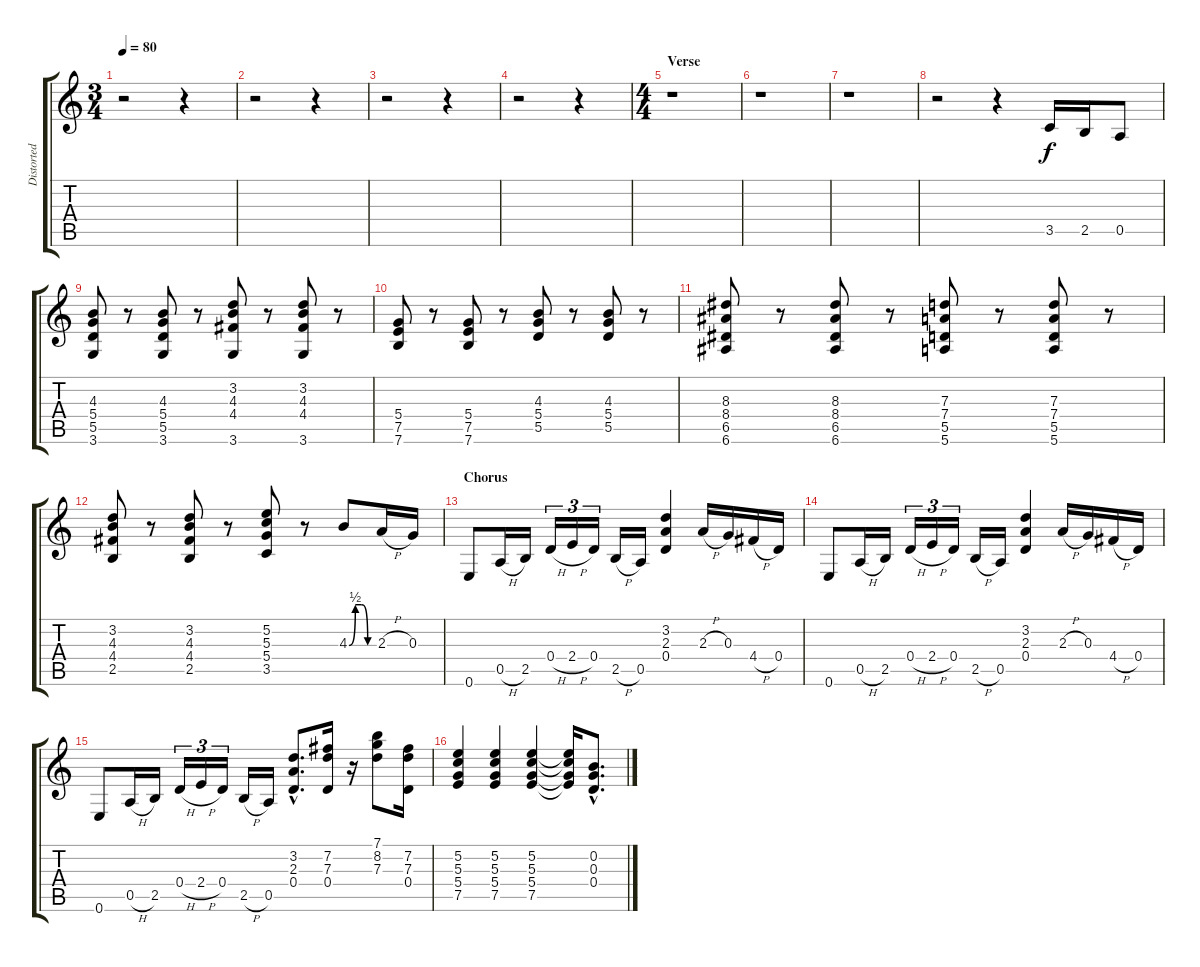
\track ("Distorted Guitar" "Distorted ") {instrument distortionguitar}
\staff {score tabs}
\tuning (E4 B3 G3 D3 A2 E2) {hide}
\ts (3 4)
\tempo 80
\clef g2
\ks c
r.2{dy f instrument distortionguitar} r.4 |
r.2 r.4 |
r.2 r.4 |
r.2 r.4 |
\ts (4 4)
\section ("" "Verse")
r.1 |
r.1 |
r.1 |
r.2 r.4 3.5.16 2.5.16 0.5.8 |
(4.3 5.4 5.5 3.6).8 r.8 (4.3 5.4 5.5 3.6).8 r.8 (3.2 4.3 4.4 3.6).8 r.8 (3.2 4.3 4.4 3.6).8 r.8 |
(5.4 7.5 7.6).8 r.8 (5.4 7.5 7.6).8 r.8 (4.3 5.4 5.5).8 r.8 (4.3 5.4 5.5).8 r.8 |
(8.3 8.4 6.5 6.6).8 r.8 (8.3 8.4 6.5 6.6).8 r.8 (7.3 7.4 5.5 5.6).8 r.8 (7.3 7.4 5.5 5.6).8 r.8 |
(3.2 4.3 4.4 2.5).8 r.8 (3.2 4.3 4.4 2.5).8 r.8 (5.2 5.3 5.4 3.5).8 r.8 4.3{be (custom 0 0 15 2 30 2 45 0 60 0)}.8 2.3{h}.16 0.3.16 |
\section ("" "Chorus")
0.6.8 0.5{h}.16 2.5.16 0.4{h}.16{tu (3 2)} 2.4{h}.16{tu (3 2)} 0.4.16{tu (3 2)} 2.5{h}.16 0.5.16 (3.2 2.3 0.4).4 2.3{h}.16 0.3.16 4.4{h}.16 0.4.16 |
0.6.8 0.5{h}.16 2.5.16 0.4{h}.16{tu (3 2)} 2.4{h}.16{tu (3 2)} 0.4.16{tu (3 2)} 2.5{h}.16 0.5.16 (3.2 2.3 0.4).4 2.3{h}.16 0.3.16 4.4{h}.16 0.4.16 |
0.6.8 0.5{h}.16 2.5.16 0.4{h}.16{tu (3 2)} 2.4{h}.16{tu (3 2)} 0.4.16{tu (3 2)} 2.5{h}.16 0.5.16 (3.2{hac} 2.3{hac} 0.4{hac}).8{d} (7.2 7.3 0.4).16 r.16 (7.1 8.2 7.3).8 (7.2 7.3 0.4).16 |
(5.2 5.3 5.4 7.5).4 (5.2 5.3 5.4 7.5).4 (5.2 5.3 5.4 7.5).4 (5.2{t} 5.3{t} 5.4{t} 7.5{t}).16 (0.2{hac} 0.3{hac} 0.4{hac}).8{d}
